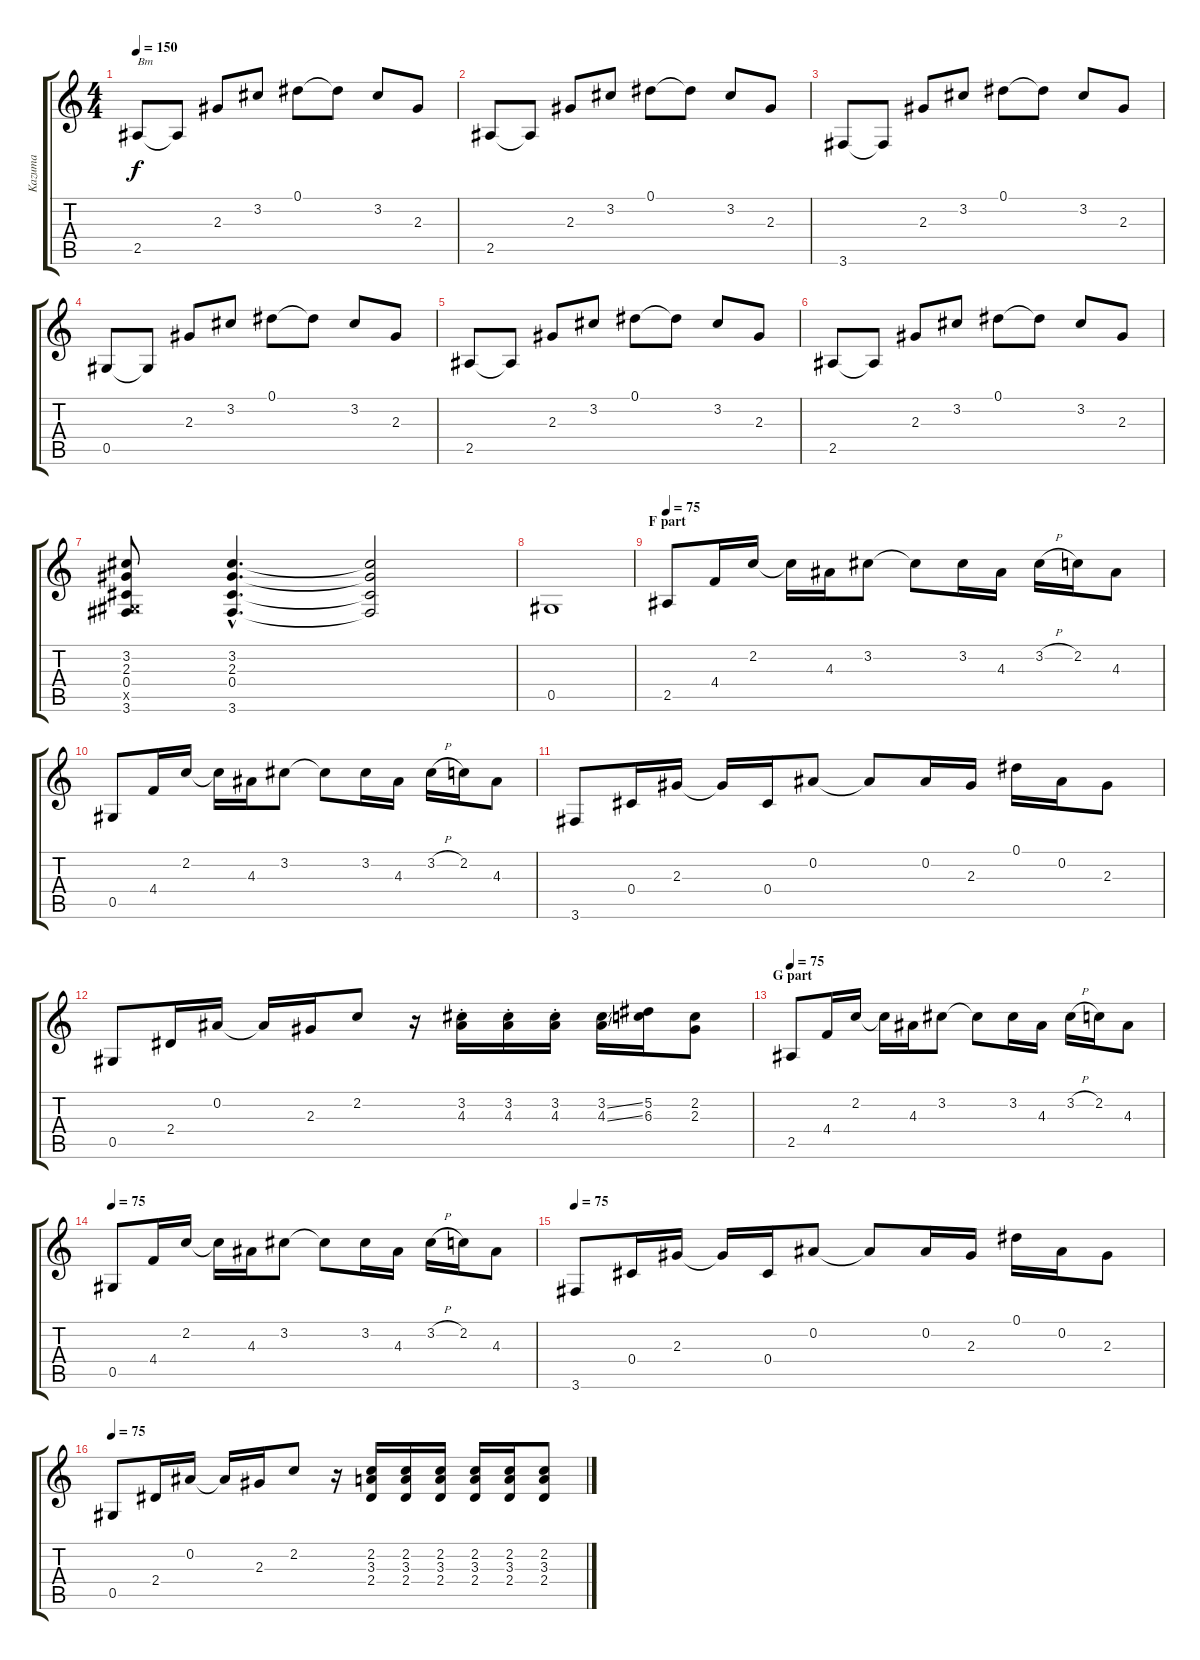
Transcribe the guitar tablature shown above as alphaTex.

\track ("Kazuma" "Kazuma") {instrument electricguitarclean}
\staff {score tabs}
\tuning (Eb4 Bb3 Gb3 Db3 Ab2 Eb2) {hide}
\ts (4 4)
\tempo 150
\clef g2
\ks c
2.5.8{txt "Bm" dy f} 2.5{t}.8 2.3.8 3.2.8 0.1.8 0.1{t}.8 3.2.8 2.3.8 |
2.5.8 2.5{t}.8 2.3.8 3.2.8 0.1.8 0.1{t}.8 3.2.8 2.3.8 |
3.6.8 3.6{t}.8 2.3.8 3.2.8 0.1.8 0.1{t}.8 3.2.8 2.3.8 |
0.5.8 0.5{t}.8 2.3.8 3.2.8 0.1.8 0.1{t}.8 3.2.8 2.3.8 |
2.5.8 2.5{t}.8 2.3.8 3.2.8 0.1.8 0.1{t}.8 3.2.8 2.3.8 |
2.5.8 2.5{t}.8 2.3.8 3.2.8 0.1.8 0.1{t}.8 3.2.8 2.3.8 |
(3.2 2.3 0.4 0.5{x} 3.6).8 (3.2{hac} 2.3{hac} 0.4{hac} 3.6{hac}).4{d} (3.2{t} 2.3{t} 0.4{t} 3.6{t}).2 |
0.5.1 |
\section ("" "F part")
\tempo 75
2.5.8 4.4.16 2.2.16 2.2{t}.16 4.3.16 3.2.8 3.2{t}.8 3.2.16 4.3.16 3.2{h}.16 2.2.16 4.3.8 |
0.5.8 4.4.16 2.2.16 2.2{t}.16 4.3.16 3.2.8 3.2{t}.8 3.2.16 4.3.16 3.2{h}.16 2.2.16 4.3.8 |
3.6.8 0.4.16 2.3.16 2.3{t}.16 0.4.16 0.2.8 0.2{t}.8 0.2.16 2.3.16 0.1.16 0.2.16 2.3.8 |
0.5.8 2.4.16 0.2.16 0.2{t}.16 2.3.16 2.2.8 r.16 (3.2{st} 4.3{st}).16 (3.2{st} 4.3{st}).16 (3.2{st} 4.3{st}).16 (3.2{ss} 4.3{ss}).16 (5.2 6.3).16 (2.2 2.3).8 |
\section ("" "G part")
\tempo 75
2.5.8 4.4.16 2.2.16 2.2{t}.16 4.3.16 3.2.8 3.2{t}.8 3.2.16 4.3.16 3.2{h}.16 2.2.16 4.3.8 |
\tempo 75
0.5.8 4.4.16 2.2.16 2.2{t}.16 4.3.16 3.2.8 3.2{t}.8 3.2.16 4.3.16 3.2{h}.16 2.2.16 4.3.8 |
\tempo 75
3.6.8 0.4.16 2.3.16 2.3{t}.16 0.4.16 0.2.8 0.2{t}.8 0.2.16 2.3.16 0.1.16 0.2.16 2.3.8 |
\tempo 75
0.5.8 2.4.16 0.2.16 0.2{t}.16 2.3.16 2.2.8 r.16 (2.2 3.3 2.4).16 (2.2 3.3 2.4).16 (2.2 3.3 2.4).16 (2.2 3.3 2.4).16 (2.2 3.3 2.4).16 (2.2 3.3 2.4).8
